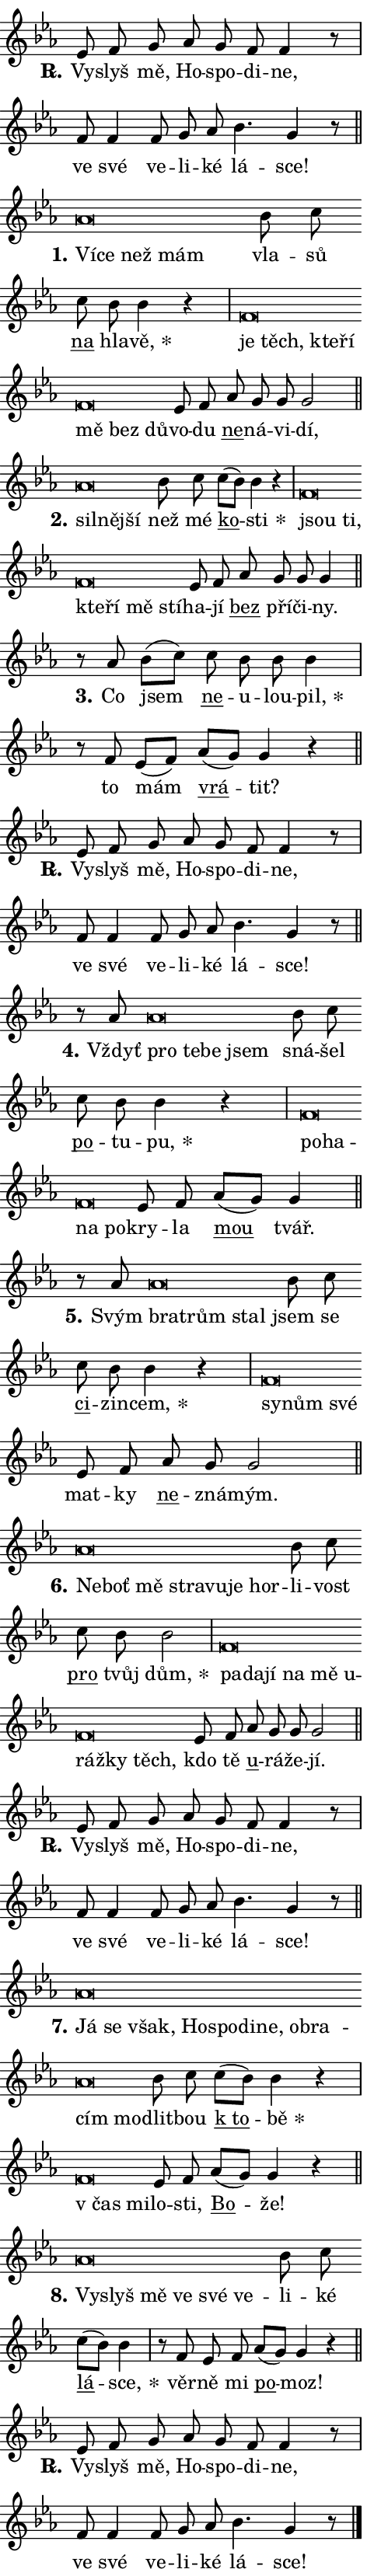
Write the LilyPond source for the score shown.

\version "2.24.0"
\header { tagline = "" }
\paper {
  indent = 0\cm
  top-margin = 0\cm
  right-margin = 0.13\cm % to fit lyric hyphens
  bottom-margin = 0\cm
  left-margin = 0\cm
  paper-width = 8\cm
  page-breaking = #ly:one-page-breaking
  system-system-spacing.basic-distance = #11
  score-system-spacing.basic-distance = #11
  ragged-last = ##f
}


%% Author: Thomas Morley
%% https://lists.gnu.org/archive/html/lilypond-user/2020-05/msg00002.html
#(define (line-position grob)
"Returns position of @var[grob} in current system:
   @code{'start}, if at first time-step
   @code{'end}, if at last time-step
   @code{'middle} otherwise
"
  (let* ((col (ly:item-get-column grob))
         (ln (ly:grob-object col 'left-neighbor))
         (rn (ly:grob-object col 'right-neighbor))
         (col-to-check-left (if (ly:grob? ln) ln col))
         (col-to-check-right (if (ly:grob? rn) rn col))
         (break-dir-left
           (and
             (ly:grob-property col-to-check-left 'non-musical #f)
             (ly:item-break-dir col-to-check-left)))
         (break-dir-right
           (and
             (ly:grob-property col-to-check-right 'non-musical #f)
             (ly:item-break-dir col-to-check-right))))
        (cond ((eqv? 1 break-dir-left) 'start)
              ((eqv? -1 break-dir-right) 'end)
              (else 'middle))))

#(define (tranparent-at-line-position vctor)
  (lambda (grob)
  "Relying on @code{line-position} select the relevant enry from @var{vctor}.
Used to determine transparency,"
    (case (line-position grob)
      ((end) (not (vector-ref vctor 0)))
      ((middle) (not (vector-ref vctor 1)))
      ((start) (not (vector-ref vctor 2))))))

noteHeadBreakVisibility =
#(define-music-function (break-visibility)(vector?)
"Makes @code{NoteHead}s transparent relying on @var{break-visibility}"
#{
  \override NoteHead.transparent =
    #(tranparent-at-line-position break-visibility)
#})

#(define delete-ledgers-for-transparent-note-heads
  (lambda (grob)
    "Reads whether a @code{NoteHead} is transparent.
If so this @code{NoteHead} is removed from @code{'note-heads} from
@var{grob}, which is supposed to be @code{LedgerLineSpanner}.
As a result ledgers are not printed for this @code{NoteHead}"
    (let* ((nhds-array (ly:grob-object grob 'note-heads))
           (nhds-list
             (if (ly:grob-array? nhds-array)
                 (ly:grob-array->list nhds-array)
                 '()))
           ;; Relies on the transparent-property being done before
           ;; Staff.LedgerLineSpanner.after-line-breaking is executed.
           ;; This is fragile ...
           (to-keep
             (remove
               (lambda (nhd)
                 (ly:grob-property nhd 'transparent #f))
               nhds-list)))
      ;; TODO find a better method to iterate over grob-arrays, similiar
      ;; to filter/remove etc for lists
      ;; For now rebuilt from scratch
      (set! (ly:grob-object grob 'note-heads)  '())
      (for-each
        (lambda (nhd)
          (ly:pointer-group-interface::add-grob grob 'note-heads nhd))
        to-keep))))

squashNotes = {
  \override NoteHead.X-extent = #'(-0.2 . 0.2)
  \override NoteHead.Y-extent = #'(-0.75 . 0)
  \override NoteHead.stencil =
    #(lambda (grob)
       (let ((pos (ly:grob-property grob 'staff-position)))
         (begin
           (if (< pos -7) (display "ERROR: Lower brevis then expected\n") (display ""))
           (if (<= pos -6) ly:text-interface::print ly:note-head::print))))
}
unSquashNotes = {
  \revert NoteHead.X-extent
  \revert NoteHead.Y-extent
  \revert NoteHead.stencil
}

hideNotes = \noteHeadBreakVisibility #begin-of-line-visible
unHideNotes = \noteHeadBreakVisibility #all-visible

% work-around for resetting accidentals
% https://lilypond.org/doc/v2.23/Documentation/notation/displaying-rhythms#unmetered-music
cadenzaMeasure = {
  \cadenzaOff
  \partial 1024 s1024
  \cadenzaOn
}

#(define-markup-command (accent layout props text) (markup?)
  "Underline accented syllable"
  (interpret-markup layout props
    #{\markup \override #'(offset . 4.3) \underline { #text }#}))

responsum = \markup \concat {
  "R" \hspace #-1.05 \path #0.1 #'((moveto 0 0.07) (lineto 0.9 0.8)) \hspace #0.05 "."
}

spaceSize = #0.6828661417322834 % exact space size for TeX Gyre Schola

\layout {
  \context {
    \Staff
    \remove "Time_signature_engraver"
    \override LedgerLineSpanner.after-line-breaking = #delete-ledgers-for-transparent-note-heads
  }
  \context {
    \Lyrics {
      \override LyricSpace.minimum-distance = \spaceSize
      \override LyricText.font-name = #"TeX Gyre Schola"
      \override LyricText.font-size = 1
      \override StanzaNumber.font-name = #"TeX Gyre Schola Bold"
      \override StanzaNumber.font-size = 1
    }
  }
  \context {
    \Score 
    \override NoteHead.text =
      #(lambda (grob) 
        (let ((pos (ly:grob-property grob 'staff-position)))
          #{\markup {
            \combine
              \halign #-0.55 \raise #(if (= pos -6) 0 0.5) \override #'(thickness . 2) \draw-line #'(3.2 . 0)
              \musicglyph "noteheads.sM1"
          }#}))
  }
}

% magnetic-lyrics.ily
%
%   written by
%     Jean Abou Samra <jean@abou-samra.fr>
%     Werner Lemberg <wl@gnu.org>
%
%   adapted by
%     Jiri Hon <jiri.hon@gmail.com>
%
% Version 2022-Apr-15

% https://www.mail-archive.com/lilypond-user@gnu.org/msg149350.html

#(define (Left_hyphen_pointer_engraver context)
   "Collect syllable-hyphen-syllable occurrences in lyrics and store
them in properties.  This engraver only looks to the left.  For
example, if the lyrics input is @code{foo -- bar}, it does the
following.

@itemize @bullet
@item
Set the @code{text} property of the @code{LyricHyphen} grob between
@q{foo} and @q{bar} to @code{foo}.

@item
Set the @code{left-hyphen} property of the @code{LyricText} grob with
text @q{foo} to the @code{LyricHyphen} grob between @q{foo} and
@q{bar}.
@end itemize

Use this auxiliary engraver in combination with the
@code{lyric-@/text::@/apply-@/magnetic-@/offset!} hook."
   (let ((hyphen #f)
         (text #f))
     (make-engraver
      (acknowledgers
       ((lyric-syllable-interface engraver grob source-engraver)
        (set! text grob)))
      (end-acknowledgers
       ((lyric-hyphen-interface engraver grob source-engraver)
        ;(when (not (grob::has-interface grob 'lyric-space-interface))
          (set! hyphen grob)));)
      ((stop-translation-timestep engraver)
       (when (and text hyphen)
         (ly:grob-set-object! text 'left-hyphen hyphen))
       (set! text #f)
       (set! hyphen #f)))))

#(define (lyric-text::apply-magnetic-offset! grob)
   "If the space between two syllables is less than the value in
property @code{LyricText@/.details@/.squash-threshold}, move the right
syllable to the left so that it gets concatenated with the left
syllable.

Use this function as a hook for
@code{LyricText@/.after-@/line-@/breaking} if the
@code{Left_@/hyphen_@/pointer_@/engraver} is active."
   (let ((hyphen (ly:grob-object grob 'left-hyphen #f)))
     (when hyphen
       (let ((left-text (ly:spanner-bound hyphen LEFT)))
         (when (grob::has-interface left-text 'lyric-syllable-interface)
           (let* ((common (ly:grob-common-refpoint grob left-text X))
                  (this-x-ext (ly:grob-extent grob common X))
                  (left-x-ext
                   (begin
                     ;; Trigger magnetism for left-text.
                     (ly:grob-property left-text 'after-line-breaking)
                     (ly:grob-extent left-text common X)))
                  ;; `delta` is the gap width between two syllables.
                  (delta (- (interval-start this-x-ext)
                            (interval-end left-x-ext)))
                  (details (ly:grob-property grob 'details))
                  (threshold (assoc-get 'squash-threshold details 0.2)))
             (when (< delta threshold)
               (let* (;; We have to manipulate the input text so that
                      ;; ligatures crossing syllable boundaries are not
                      ;; disabled.  For languages based on the Latin
                      ;; script this is essentially a beautification.
                      ;; However, for non-Western scripts it can be a
                      ;; necessity.
                      (lt (ly:grob-property left-text 'text))
                      (rt (ly:grob-property grob 'text))
                      (is-space (grob::has-interface hyphen 'lyric-space-interface))
                      (space (if is-space " " ""))
                      (extra-delta (if is-space spaceSize 0))
                      ;; Append new syllable.
                      (ltrt-space (if (and (string? lt) (string? rt))
                                (string-append lt space rt)
                                (make-concat-markup (list lt space rt))))
                      ;; Right-align `ltrt` to the right side.
                      (ltrt-space-markup (grob-interpret-markup
                               grob
                               (make-translate-markup
                                (cons (interval-length this-x-ext) 0)
                                (make-right-align-markup ltrt-space)))))
                 (begin
                   ;; Don't print `left-text`.
                   (ly:grob-set-property! left-text 'stencil #f)
                   ;; Set text and stencil (which holds all collected
                   ;; syllables so far) and shift it to the left.
                   (ly:grob-set-property! grob 'text ltrt-space)
                   (ly:grob-set-property! grob 'stencil ltrt-space-markup)
                   (ly:grob-translate-axis! grob (- (- delta extra-delta)) X))))))))))


#(define (lyric-hyphen::displace-bounds-first grob)
   ;; Make very sure this callback isn't triggered too early.
   (let ((left (ly:spanner-bound grob LEFT))
         (right (ly:spanner-bound grob RIGHT)))
     (ly:grob-property left 'after-line-breaking)
     (ly:grob-property right 'after-line-breaking)
     (ly:lyric-hyphen::print grob)))

squashThreshold = #0.4

\layout {
  \context {
    \Lyrics
    \consists #Left_hyphen_pointer_engraver
    \override LyricText.after-line-breaking =
      #lyric-text::apply-magnetic-offset!
    \override LyricHyphen.stencil = #lyric-hyphen::displace-bounds-first
    \override LyricText.details.squash-threshold = \squashThreshold
    \override LyricHyphen.minimum-distance = 0
    \override LyricHyphen.minimum-length = \squashThreshold
  }
}

squashText = \override LyricText.details.squash-threshold = 9999
unSquashText = \override LyricText.details.squash-threshold = \squashThreshold

leftText = \override LyricText.self-alignment-X = #LEFT
unLeftText = \revert LyricText.self-alignment-X

starOffset = #(lambda (grob) 
                (let ((x_offset (ly:self-alignment-interface::aligned-on-x-parent grob)))
                  (if (= x_offset 0) 0 (+ x_offset 1.2))))

star = #(define-music-function (syllable)(string?)
"Append star separator at the end of a syllable"
#{
  \once \override LyricText.X-offset = #starOffset
  \lyricmode { \markup {
    #syllable
    \override #'((font-name . "TeX Gyre Schola Bold")) \hspace #0.2 \lower #0.65 \larger "*"
  } }
#})

starAccent = #(define-music-function (syllable)(string?)
"Append star separator at the end of a syllable and make accent"
#{
  \once \override LyricText.X-offset = #starOffset
  \lyricmode { \markup {
    \accent #syllable
    \override #'((font-name . "TeX Gyre Schola Bold")) \hspace #0.2 \lower #0.65 \larger "*"
  } }
#})

breath = #(define-music-function (syllable)(string?)
"Append breathing indicator at the end of a syllable"
#{
  \lyricmode { \markup { #syllable "+" } }
#})

optionalBreath = #(define-music-function (syllable)(string?)
"Append optional breathing indicator at the end of a syllable"
#{
  \lyricmode { \markup { #syllable "(+)" } }
#})


\score {
    <<
        \new Voice = "melody" { \cadenzaOn \key es \major \relative { es'8 f g as g f f4 r8 \cadenzaMeasure \bar "|" f f4 \bar "" f8 g as \bar "" bes4. g4 r8 \cadenzaMeasure \bar "||" \break } }
        \new Lyrics \lyricsto "melody" { \lyricmode { \set stanza = \responsum
Vy -- slyš mě, Ho -- spo -- di -- ne, ve své ve -- li -- ké lá -- sce! } }
    >>
    \layout {}
}

\score {
    <<
        \new Voice = "melody" { \cadenzaOn \key es \major \relative { \squashNotes as'\breve*1/16 \hideNotes \breve*1/16 \bar "" \breve*1/16 \breve*1/16 \bar "" \unHideNotes \unSquashNotes bes8 c \bar "" c bes bes4 r \cadenzaMeasure \bar "|" \squashNotes f\breve*1/16 \hideNotes \breve*1/16 \bar "" \breve*1/16 \bar "" \breve*1/16 \bar "" \breve*1/16 \bar "" \breve*1/16 \breve*1/16 \bar "" \unHideNotes \unSquashNotes es8 f \bar "" as g g g2 \cadenzaMeasure \bar "||" \break } }
        \new Lyrics \lyricsto "melody" { \lyricmode { \set stanza = "1."
\leftText Ví -- \squashText ce než mám \unLeftText \unSquashText vla -- sů \markup \accent na hla -- \star vě, \leftText je \squashText těch, kte -- ří mě bez dů -- \unLeftText \unSquashText vo -- du \markup \accent ne -- ná -- vi -- dí, } }
    >>
    \layout {}
}

\score {
    <<
        \new Voice = "melody" { \cadenzaOn \key es \major \relative { \squashNotes as'\breve*1/16 \hideNotes \breve*1/16 \breve*1/16 \bar "" \unHideNotes \unSquashNotes bes8 c \bar "" c[( bes)] bes4 r \cadenzaMeasure \bar "|" \squashNotes f\breve*1/16 \hideNotes \breve*1/16 \bar "" \breve*1/16 \bar "" \breve*1/16 \bar "" \breve*1/16 \breve*1/16 \bar "" \unHideNotes \unSquashNotes es8 f \bar "" as g g g4 \cadenzaMeasure \bar "||" \break } }
        \new Lyrics \lyricsto "melody" { \lyricmode { \set stanza = "2."
\leftText sil -- \squashText něj -- ší \unLeftText \unSquashText než mé \markup \accent ko -- \star sti \leftText jsou \squashText ti, kte -- ří mě stí -- \unLeftText \unSquashText ha -- jí \markup \accent bez pří -- či -- ny. } }
    >>
    \layout {}
}

\score {
    <<
        \new Voice = "melody" { \cadenzaOn \key es \major \relative { r8 as' bes8[( c)] \bar "" c bes bes bes4 \cadenzaMeasure \bar "|" r8 f es8[( f)] \bar "" as[( g)] g4 r \cadenzaMeasure \bar "||" \break } }
        \new Lyrics \lyricsto "melody" { \lyricmode { \set stanza = "3."
Co jsem \markup \accent ne -- u -- lou -- \star pil, to mám \markup \accent vrá -- tit? } }
    >>
    \layout {}
}

\score {
    <<
        \new Voice = "melody" { \cadenzaOn \key es \major \relative { es'8 f g as g f f4 r8 \cadenzaMeasure \bar "|" f f4 \bar "" f8 g as \bar "" bes4. g4 r8 \cadenzaMeasure \bar "||" \break } }
        \new Lyrics \lyricsto "melody" { \lyricmode { \set stanza = \responsum
Vy -- slyš mě, Ho -- spo -- di -- ne, ve své ve -- li -- ké lá -- sce! } }
    >>
    \layout {}
}

\score {
    <<
        \new Voice = "melody" { \cadenzaOn \key es \major \relative { r8 as'8 \squashNotes as\breve*1/16 \hideNotes \breve*1/16 \bar "" \breve*1/16 \breve*1/16 \bar "" \unHideNotes \unSquashNotes bes8 c \bar "" c bes bes4 r \cadenzaMeasure \bar "|" \squashNotes f\breve*1/16 \hideNotes \breve*1/16 \bar "" \breve*1/16 \breve*1/16 \bar "" \unHideNotes \unSquashNotes es8 f \bar "" as[( g)] g4 \cadenzaMeasure \bar "||" \break } }
        \new Lyrics \lyricsto "melody" { \lyricmode { \set stanza = "4."
Vždyť \leftText pro \squashText te -- be jsem \unLeftText \unSquashText sná -- šel \markup \accent po -- tu -- \star pu, \leftText po -- \squashText ha -- na po -- \unLeftText \unSquashText kry -- la \markup \accent mou tvář. } }
    >>
    \layout {}
}

\score {
    <<
        \new Voice = "melody" { \cadenzaOn \key es \major \relative { r8 as'8 \squashNotes as\breve*1/16 \hideNotes \breve*1/16 \breve*1/16 \bar "" \unHideNotes \unSquashNotes bes8 c \bar "" c bes bes4 r \cadenzaMeasure \bar "|" \squashNotes f\breve*1/16 \hideNotes \breve*1/16 \breve*1/16 \bar "" \unHideNotes \unSquashNotes es8 f \bar "" as g g2 \cadenzaMeasure \bar "||" \break } }
        \new Lyrics \lyricsto "melody" { \lyricmode { \set stanza = "5."
Svým \leftText bra -- \squashText trům stal \unLeftText \unSquashText jsem se \markup \accent ci -- zin -- \star cem, \leftText sy -- \squashText nům své \unLeftText \unSquashText mat -- ky \markup \accent ne -- zná -- mým. } }
    >>
    \layout {}
}

\score {
    <<
        \new Voice = "melody" { \cadenzaOn \key es \major \relative { \squashNotes as'\breve*1/16 \hideNotes \breve*1/16 \bar "" \breve*1/16 \bar "" \breve*1/16 \bar "" \breve*1/16 \bar "" \breve*1/16 \breve*1/16 \bar "" \unHideNotes \unSquashNotes bes8 c \bar "" c bes bes2 \cadenzaMeasure \bar "|" \squashNotes f\breve*1/16 \hideNotes \breve*1/16 \bar "" \breve*1/16 \bar "" \breve*1/16 \bar "" \breve*1/16 \bar "" \breve*1/16 \bar "" \breve*1/16 \bar "" \breve*1/16 \breve*1/16 \bar "" \unHideNotes \unSquashNotes es8 f \bar "" as g g g2 \cadenzaMeasure \bar "||" \break } }
        \new Lyrics \lyricsto "melody" { \lyricmode { \set stanza = "6."
\leftText Ne -- \squashText boť mě stra -- vu -- je hor -- \unLeftText \unSquashText li -- vost \markup \accent pro tvůj \star dům, \leftText pa -- \squashText da -- jí na mě u -- ráž -- ky těch, \unLeftText \unSquashText kdo tě \markup \accent u -- rá -- že -- jí. } }
    >>
    \layout {}
}

\score {
    <<
        \new Voice = "melody" { \cadenzaOn \key es \major \relative { es'8 f g as g f f4 r8 \cadenzaMeasure \bar "|" f f4 \bar "" f8 g as \bar "" bes4. g4 r8 \cadenzaMeasure \bar "||" \break } }
        \new Lyrics \lyricsto "melody" { \lyricmode { \set stanza = \responsum
Vy -- slyš mě, Ho -- spo -- di -- ne, ve své ve -- li -- ké lá -- sce! } }
    >>
    \layout {}
}

\score {
    <<
        \new Voice = "melody" { \cadenzaOn \key es \major \relative { \squashNotes as'\breve*1/16 \hideNotes \breve*1/16 \bar "" \breve*1/16 \bar "" \breve*1/16 \bar "" \breve*1/16 \bar "" \breve*1/16 \bar "" \breve*1/16 \bar "" \breve*1/16 \bar "" \breve*1/16 \bar "" \breve*1/16 \breve*1/16 \bar "" \unHideNotes \unSquashNotes bes8 c \bar "" c[( bes)] bes4 r \cadenzaMeasure \bar "|" \squashNotes f\breve*1/16 \hideNotes \breve*1/16 \bar "" \unHideNotes \unSquashNotes es8 f \bar "" as[( g)] g4 r \cadenzaMeasure \bar "||" \break } }
        \new Lyrics \lyricsto "melody" { \lyricmode { \set stanza = "7."
\leftText Já \squashText se však, Ho -- spo -- di -- ne, ob -- ra -- cím mo -- \unLeftText \unSquashText dlit -- bou \markup \accent "k to" -- \star bě \leftText "v čas" \squashText mi -- \unLeftText \unSquashText lo -- sti, \markup \accent Bo -- že! } }
    >>
    \layout {}
}

\score {
    <<
        \new Voice = "melody" { \cadenzaOn \key es \major \relative { \squashNotes as'\breve*1/16 \hideNotes \breve*1/16 \bar "" \breve*1/16 \bar "" \breve*1/16 \bar "" \breve*1/16 \breve*1/16 \bar "" \unHideNotes \unSquashNotes bes8 c \bar "" c[( bes)] bes4 \cadenzaMeasure \bar "|" r8 f es8 f \bar "" as[( g)] g4 r \cadenzaMeasure \bar "||" \break } }
        \new Lyrics \lyricsto "melody" { \lyricmode { \set stanza = "8."
\leftText Vy -- \squashText slyš mě ve své ve -- \unLeftText \unSquashText li -- ké \markup \accent lá -- \star sce, věr -- ně mi \markup \accent po -- moz! } }
    >>
    \layout {}
}

\score {
    <<
        \new Voice = "melody" { \cadenzaOn \key es \major \relative { es'8 f g as g f f4 r8 \cadenzaMeasure \bar "|" f f4 \bar "" f8 g as \bar "" bes4. g4 r8 \cadenzaMeasure \bar "||" \break } \bar "|." }
        \new Lyrics \lyricsto "melody" { \lyricmode { \set stanza = \responsum
Vy -- slyš mě, Ho -- spo -- di -- ne, ve své ve -- li -- ké lá -- sce! } }
    >>
    \layout {}
}
